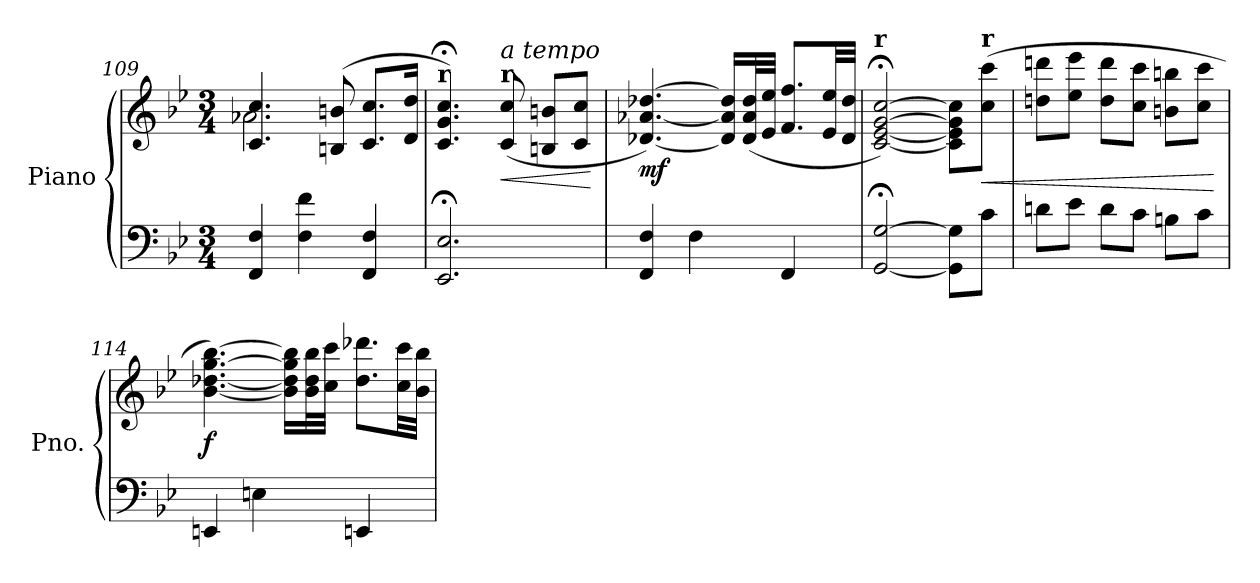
**kern	**kern	**dynam
*part1	*part1	*part1
*staff2	*staff1	*staff1/2
*I"Piano	*	*
*I'Pno.	*	*
*clefF4	*clefG2	*
*k[b-e-]	*k[b-e-]	*
*M3/4	*M3/4	*
=109	=109	=109
*	*^	*
4FF/ 4F/	4.c/ 4.cc/	2.a-X\	.
4F\ 4f\	.	.	.
.	(8Bn/ 8bn/	.	.
4FF/ 4F/	8.c/ 8.cc/L	.	.
.	16d/ 16dd/Jk	.	.
*	*v	*v	*
!!LO:PB:g=z
=110	=110	=110
!	!LO:TX:a:B:t=r	!
2.EE-/; 2.E-/;	4.c/; 4.g/; 4.cc/;)	.
!	!LO:TX:a:B:t=r	!
!	!LO:TX:a:i:t=a tempo	!
!	!	!LO:HP:b
.	(>8c/ 8cc/	<
.	8Bn/ 8bn/L	.
.	8c/ 8cc/J	.
.	.	[
=111	=111	=111
!	!	!LO:DY:b
4FF/ 4F/	[4.d-X/ [4.a-X/ [4.dd-X/)	mf
4F\	.	.
.	16d-/] 16a-/] 16dd-/]LL	.
.	(32d-/ 32a-/ 32dd-/L	.
.	32e-/ 32ee-/JJJ	.
4FF/	8.f/ 8.ff/L	.
.	32e-/ 32ee-/LL	.
.	32d-/ 32dd-/JJJ	.
=112	=112	=112
!	!LO:TX:a:B:t=r	!
[2GG/; [2G/;	[2c/;< [2e-/;< [2g/;< [2cc/;<)	.
8GG\] 8G\]L	8c\] 8e-\] 8g\] 8cc\]L	.
!	!LO:TX:a:B:t=r	!
!	!	!LO:HP:b
8c\J	(8cc\ 8ccc\J	<
=113	=113	=113
8dn\L	8ddn\ 8dddn\L	.
8e-\J	8ee-\ 8eee-\J	.
8d\L	8dd\ 8ddd\L	.
8c\J	8cc\ 8ccc\J	.
8Bn\L	8bn\ 8bbn\L	.
8c\J	8cc\ 8ccc\J	.
.	.	[
=114	=114	=114
!	!	!LO:DY:b
4EEn/	[4.b-\ [4.dd-X\ [4.gg\ [4.bb-\)	f
4En\	.	.
.	16b-\] 16dd-\] 16gg\] 16bb-\]LL	.
.	32b-\ 32dd-\ 32bb-\L	.
.	32cc\ 32ccc\JJJ	.
4EEn/	8.dd-\ 8.ddd-X\L	.
.	32cc\ 32ccc\LL	.
.	32b-\ 32bb-\JJJ	.
=	=	=
*-	*-	*-
